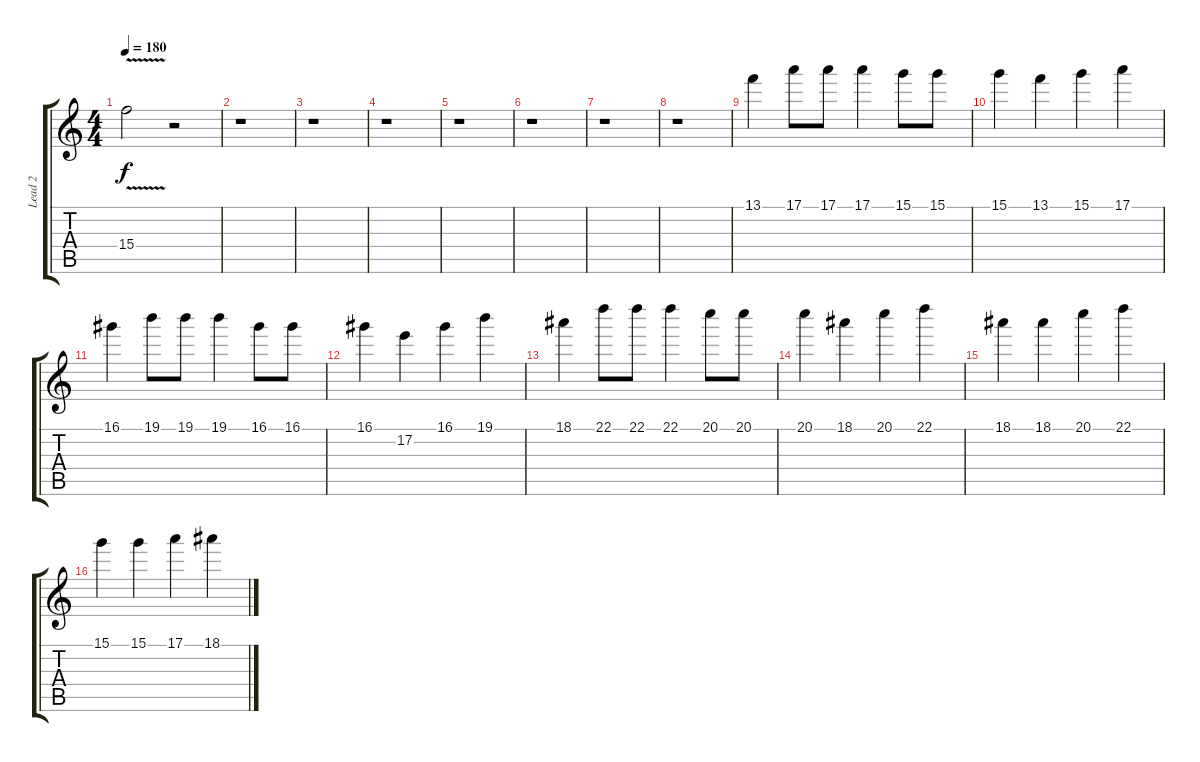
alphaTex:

\track ("Lead 2" "Lead 2") {instrument distortionguitar}
\staff {score tabs}
\tuning (E4 B3 G3 D3 A2 D2) {hide}
\ts (4 4)
\tempo 180
\clef g2
\ks c
15.4{v}.2{dy f} r.2 |
r.1 |
r.1 |
r.1 |
r.1 |
r.1 |
r.1 |
r.1 |
13.1.4{balance 13} 17.1.8 17.1.8 17.1.4 15.1.8 15.1.8 |
15.1.4 13.1.4 15.1.4 17.1.4 |
16.1.4 19.1.8 19.1.8 19.1.4 16.1.8 16.1.8 |
16.1.4 17.2.4 16.1.4 19.1.4 |
18.1.4 22.1.8 22.1.8 22.1.4 20.1.8 20.1.8 |
20.1.4 18.1.4 20.1.4 22.1.4 |
18.1.4 18.1.4 20.1.4 22.1.4 |
15.1.4 15.1.4 17.1.4 18.1.4
